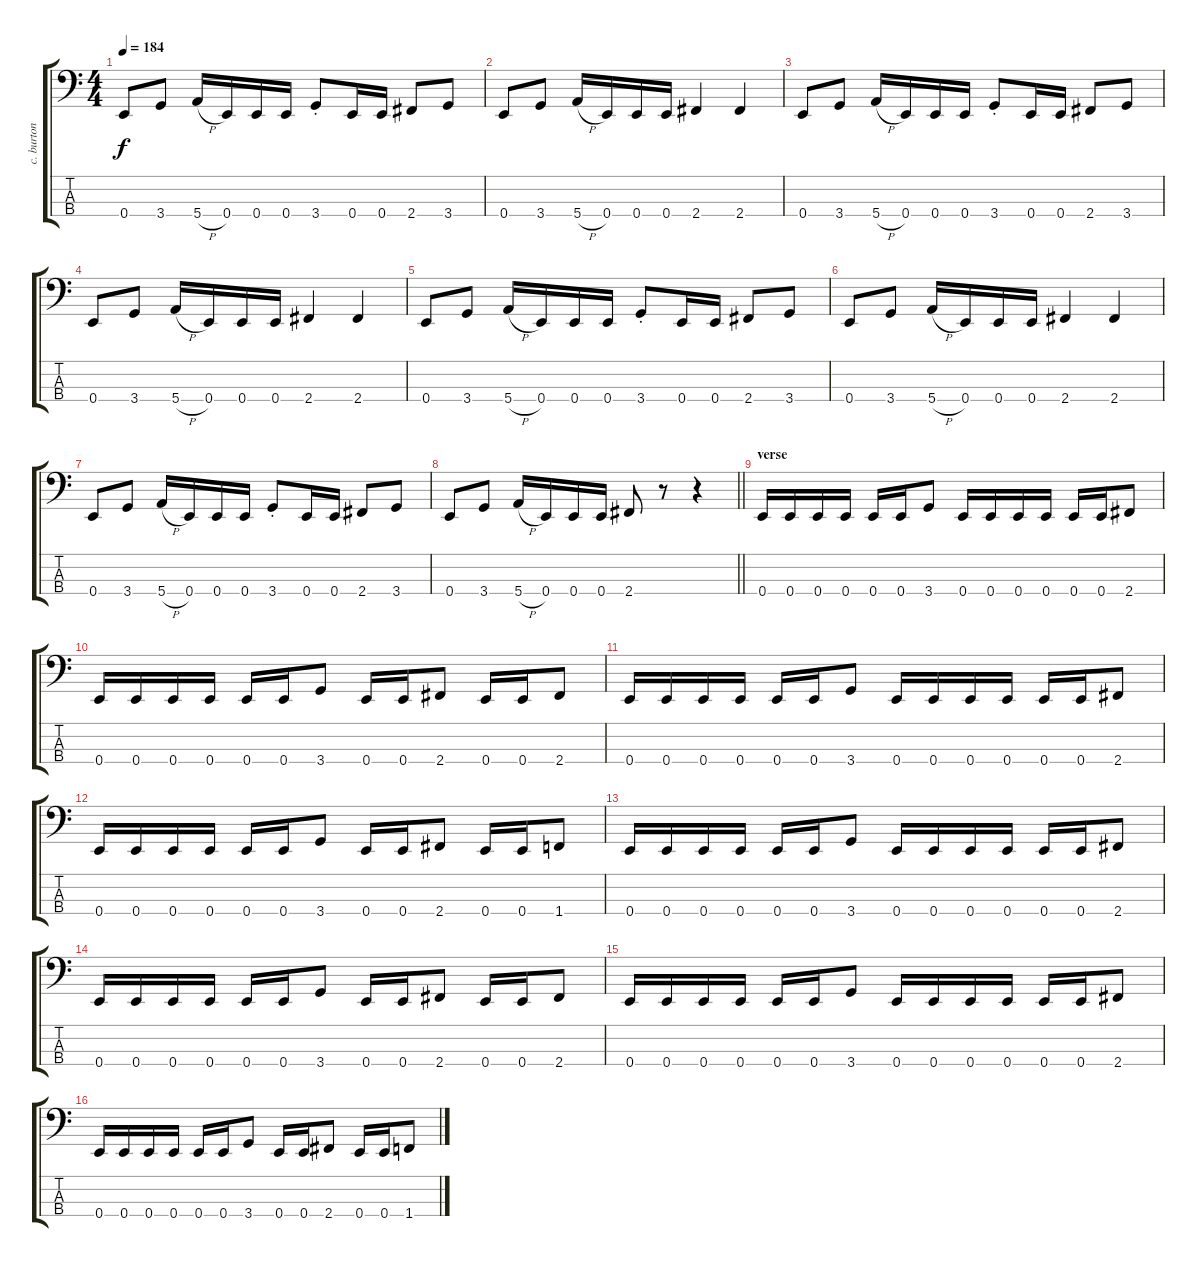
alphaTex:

\track ("c. burton - bass" "c. burton ") {instrument electricbassfinger}
\staff {score tabs}
\tuning (G2 D2 A1 E1) {hide}
\ts (4 4)
\tempo 184
\clef f4
\ks c
0.4.8{dy f} 3.4.8 5.4{h}.16 0.4.16 0.4.16 0.4.16 3.4{st}.8 0.4.16 0.4.16 2.4.8 3.4.8 |
0.4.8 3.4.8 5.4{h}.16 0.4.16 0.4.16 0.4.16 2.4.4 2.4.4 |
0.4.8 3.4.8 5.4{h}.16 0.4.16 0.4.16 0.4.16 3.4{st}.8 0.4.16 0.4.16 2.4.8 3.4.8 |
0.4.8 3.4.8 5.4{h}.16 0.4.16 0.4.16 0.4.16 2.4.4 2.4.4 |
0.4.8 3.4.8 5.4{h}.16 0.4.16 0.4.16 0.4.16 3.4{st}.8 0.4.16 0.4.16 2.4.8 3.4.8 |
0.4.8 3.4.8 5.4{h}.16 0.4.16 0.4.16 0.4.16 2.4.4 2.4.4 |
0.4.8 3.4.8 5.4{h}.16 0.4.16 0.4.16 0.4.16 3.4{st}.8 0.4.16 0.4.16 2.4.8 3.4.8 |
\barLineRight lightlight
0.4.8 3.4.8 5.4{h}.16 0.4.16 0.4.16 0.4.16 2.4.8 r.8 r.4 |
\section ("" "verse")
0.4.16 0.4.16 0.4.16 0.4.16 0.4.16 0.4.16 3.4.8 0.4.16 0.4.16 0.4.16 0.4.16 0.4.16 0.4.16 2.4.8 |
0.4.16 0.4.16 0.4.16 0.4.16 0.4.16 0.4.16 3.4.8 0.4.16 0.4.16 2.4.8 0.4.16 0.4.16 2.4.8 |
0.4.16 0.4.16 0.4.16 0.4.16 0.4.16 0.4.16 3.4.8 0.4.16 0.4.16 0.4.16 0.4.16 0.4.16 0.4.16 2.4.8 |
0.4.16 0.4.16 0.4.16 0.4.16 0.4.16 0.4.16 3.4.8 0.4.16 0.4.16 2.4.8 0.4.16 0.4.16 1.4.8 |
0.4.16 0.4.16 0.4.16 0.4.16 0.4.16 0.4.16 3.4.8 0.4.16 0.4.16 0.4.16 0.4.16 0.4.16 0.4.16 2.4.8 |
0.4.16 0.4.16 0.4.16 0.4.16 0.4.16 0.4.16 3.4.8 0.4.16 0.4.16 2.4.8 0.4.16 0.4.16 2.4.8 |
0.4.16 0.4.16 0.4.16 0.4.16 0.4.16 0.4.16 3.4.8 0.4.16 0.4.16 0.4.16 0.4.16 0.4.16 0.4.16 2.4.8 |
0.4.16 0.4.16 0.4.16 0.4.16 0.4.16 0.4.16 3.4.8 0.4.16 0.4.16 2.4.8 0.4.16 0.4.16 1.4.8
